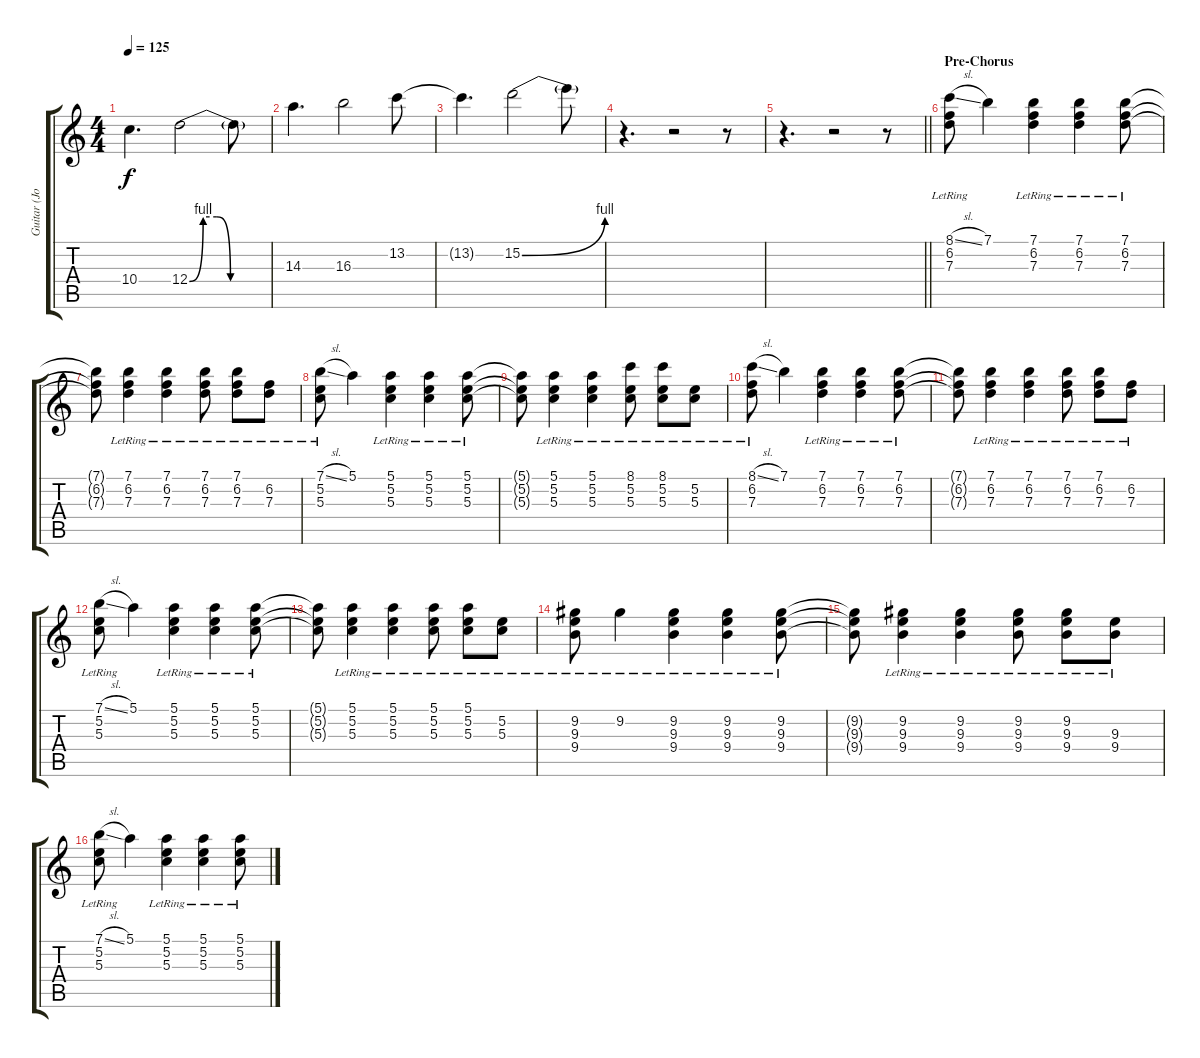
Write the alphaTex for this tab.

\track ("Guitar (John Frusciante)" "Guitar (Jo") {instrument electricguitarjazz}
\staff {score tabs}
\tuning (E4 B3 G3 D3 A2 E2) {hide}
\ts (4 4)
\tempo 125
\clef g2
\ks c
10.4{t}.4{d dy f} 12.4{be (custom 0 0 10 4 20 4 30 0 60 0)}.2 12.4{t}.8 |
14.3.4{d} 16.3.2 13.2.8 |
13.2{t}.4{d} 15.2{be (bend 0 0 60 4)}.2 15.2{t}.8 |
r.4{d} r.2 r.8 |
\barLineRight lightlight
r.4{d} r.2 r.8 |
\section ("" "Pre-Chorus")
(8.1{sl lr} 6.2{lr} 7.3{lr}).8 7.1.4 (7.1{lr} 6.2{lr} 7.3{lr}).4 (7.1{lr} 6.2{lr} 7.3{lr}).4 (7.1{lr} 6.2{lr} 7.3{lr}).8 |
(7.1{t} 6.2{t} 7.3{t}).8 (7.1{lr} 6.2{lr} 7.3{lr}).4 (7.1{lr} 6.2{lr} 7.3{lr}).4 (7.1{lr} 6.2{lr} 7.3{lr}).8 (7.1{lr} 6.2{lr} 7.3{lr}).8 (6.2{lr} 7.3{lr}).8 |
(7.1{sl lr} 5.2{lr} 5.3{lr}).8 5.1.4 (5.1{lr} 5.2{lr} 5.3{lr}).4 (5.1{lr} 5.2{lr} 5.3{lr}).4 (5.1{lr} 5.2{lr} 5.3{lr}).8 |
(5.1{t} 5.2{t} 5.3{t}).8 (5.1{lr} 5.2{lr} 5.3{lr}).4 (5.1{lr} 5.2{lr} 5.3{lr}).4 (8.1{lr} 5.2{lr} 5.3{lr}).8 (8.1{lr} 5.2{lr} 5.3{lr}).8 (5.2{lr} 5.3{lr}).8 |
(8.1{sl lr} 6.2{lr} 7.3{lr}).8 7.1.4 (7.1{lr} 6.2{lr} 7.3{lr}).4 (7.1{lr} 6.2{lr} 7.3{lr}).4 (7.1{lr} 6.2{lr} 7.3{lr}).8 |
(7.1{t} 6.2{t} 7.3{t}).8 (7.1{lr} 6.2{lr} 7.3{lr}).4 (7.1{lr} 6.2{lr} 7.3{lr}).4 (7.1{lr} 6.2{lr} 7.3{lr}).8 (7.1{lr} 6.2{lr} 7.3{lr}).8 (6.2{lr} 7.3{lr}).8 |
(7.1{sl lr} 5.2{lr} 5.3{lr}).8 5.1.4 (5.1{lr} 5.2{lr} 5.3{lr}).4 (5.1{lr} 5.2{lr} 5.3{lr}).4 (5.1{lr} 5.2{lr} 5.3{lr}).8 |
(5.1{t} 5.2{t} 5.3{t}).8 (5.1{lr} 5.2{lr} 5.3{lr}).4 (5.1{lr} 5.2{lr} 5.3{lr}).4 (5.1{lr} 5.2{lr} 5.3{lr}).8 (5.1{lr} 5.2{lr} 5.3{lr}).8 (5.2{lr} 5.3{lr}).8 |
(9.2{lr} 9.3{lr} 9.4{lr}).8 9.2{lr}.4 (9.2{lr} 9.3{lr} 9.4{lr}).4 (9.2{lr} 9.3 9.4{lr}).4 (9.2{lr} 9.3{lr} 9.4{lr}).8 |
(9.2{t} 9.3{t} 9.4{t}).8 (9.2{lr} 9.3{lr} 9.4{lr}).4 (9.2{lr} 9.3 9.4{lr}).4 (9.2{lr} 9.3{lr} 9.4{lr}).8 (9.2{lr} 9.3{lr} 9.4{lr}).8 (9.3{lr} 9.4{lr}).8 |
(7.1{sl lr} 5.2{lr} 5.3{lr}).8 5.1.4 (5.1{lr} 5.2{lr} 5.3{lr}).4 (5.1{lr} 5.2{lr} 5.3{lr}).4 (5.1{lr} 5.2{lr} 5.3{lr}).8
